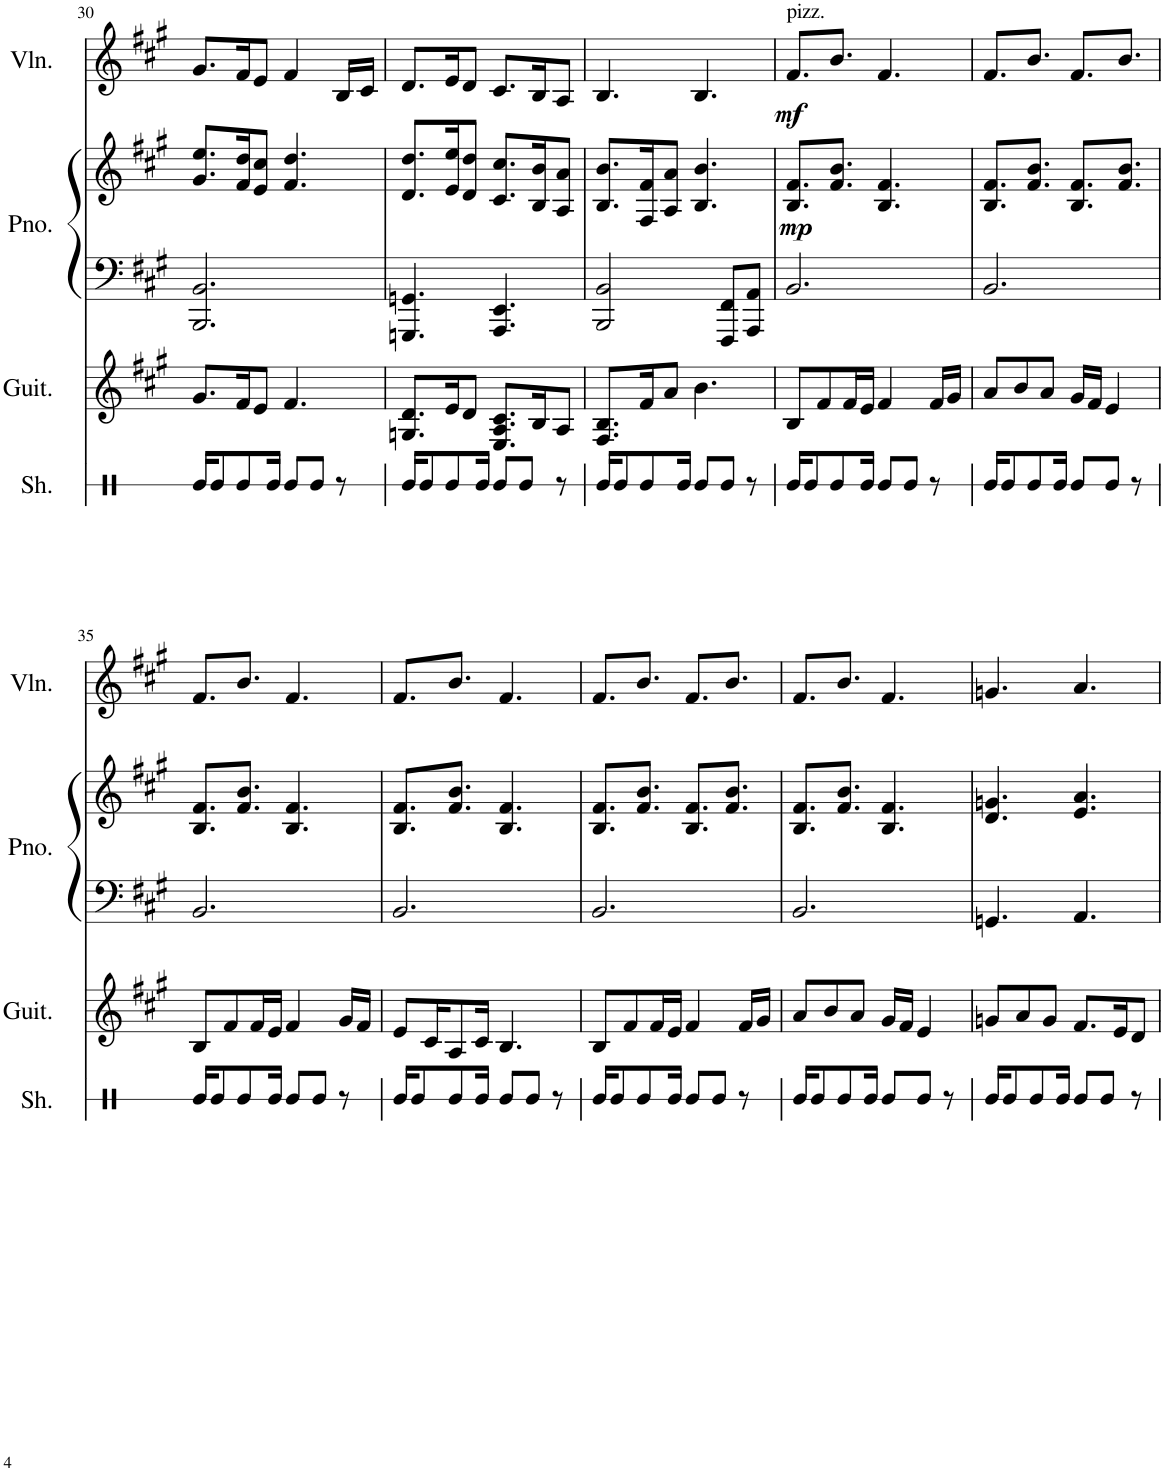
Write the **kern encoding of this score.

**kern	**kern	**kern	**kern	**kern	**dynam	**kern	**dynam
*part5	*part4	*part3	*part2	*part2	*part2	*part1	*part1
*staff6	*staff5	*staff4	*staff3	*staff2	*staff2/3	*staff1	*staff1
*I"Shaker	*I"Classical Guitar	*I"Classical Guitar	*I"Piano	*	*	*I"Violin	*
*I'Sh.	*I'Guit.	*I'Guit.	*I'Pno.	*	*	*I'Vln.	*
!!LO:PB:g=z
*clefX	*clefG2	*	*clefF4	*clefG2	*	*clefG2	*
*k[]	*k[f#c#g#]	*k[f#c#g#]	*k[f#c#g#]	*k[f#c#g#]	*	*k[f#c#g#]	*
*M6/8	*M6/8	*M6/8	*M6/8	*M6/8	*	*M6/8	*
=30	=30	=30	=30	=30	=30	=30	=30
16Re/KL	8.g#/L	8.g#\L	2.BBB/ 2.BB/	8.g#/ 8.ee/L	.	8.g#/L	.
8Re/	.	.	.	.	.	.	.
8Re/	16f#/K	16f#\K	.	16f#/ 16dd/K	.	16f#/K	.
.	8e/J	8e\J	.	8e/ 8cc#/J	.	8e/J	.
16Re/Jk	.	.	.	.	.	.	.
8Re/L	4.f#/	4.f#	.	4.f#/ 4.dd/	.	4f#/	.
8Re/J	.	.	.	.	.	.	.
8r	.	.	.	.	.	16B/LL	.
.	.	.	.	.	.	16c#/JJ	.
=31	=31	=31	=31	=31	=31	=31	=31
16Re/KL	8.Gn/ 8.d/L	8.Gn\ 8.d\L	4.GGGn/ 4.GGn/	8.d/ 8.dd/L	.	8.d/L	.
8Re/	.	.	.	.	.	.	.
8Re/	16e/K	16e\K	.	16e/ 16ee/K	.	16e/K	.
.	8d/J	8d\J	.	8d/ 8dd/J	.	8d/J	.
16Re/Jk	.	.	.	.	.	.	.
8Re/L	8.E/ 8.A/ 8.c#/L	8.E\ 8.A\ 8.c#\L	4.AAA/ 4.EE/	8.c#/ 8.cc#/L	.	8.c#/L	.
8Re/J	.	.	.	.	.	.	.
.	16B/K	16B\K	.	16B/ 16b/K	.	16B/K	.
8r	8A/J	8A\J	.	8A/ 8a/J	.	8A/J	.
=32	=32	=32	=32	=32	=32	=32	=32
16Re/KL	8.F#/ 8.B/L	8.F#\ 8.B\L	2BBB/ 2BB/	8.B/ 8.b/L	.	4.B/	.
8Re/	.	.	.	.	.	.	.
8Re/	16f#/K	16f#\K	.	16F#/ 16f#/K	.	.	.
.	8a/J	8a\J	.	8A/ 8a/J	.	.	.
16Re/Jk	.	.	.	.	.	.	.
8Re/L	4.b\	4.b	.	4.B/ 4.b/	.	4.B/	.
8Re/J	.	.	8FFF#/ 8FF#/L	.	.	.	.
8r	.	.	8AAA/ 8AA/J	.	.	.	.
=33	=33	=33	=33	=33	=33	=33	=33
!	!	!	!	!	!	!LO:TX:a:t=pizz.	!
!	!	!	!	!	!LO:DY:b	!	!LO:DY:b
16Re/KL	8B/L	8B\L	2.BB/	8.B/ 8.f#/L	mp	8.f#/L	mf
8Re/	.	.	.	.	.	.	.
.	8f#/	8f#\	.	.	.	.	.
8Re/	.	.	.	8.f#/ 8.b/J	.	8.b/J	.
.	16f#/L	16f#\L	.	.	.	.	.
16Re/Jk	16e/JJ	16e\JJ	.	.	.	.	.
8Re/L	4f#/	4f#	.	4.B/ 4.f#/	.	4.f#/	.
8Re/J	.	.	.	.	.	.	.
8r	16f#/LL	16f#\LL	.	.	.	.	.
.	16g#/JJ	16g#\JJ	.	.	.	.	.
=34	=34	=34	=34	=34	=34	=34	=34
16Re/KL	8a/L	8a\L	2.BB/	8.B/ 8.f#/L	.	8.f#/L	.
8Re/	.	.	.	.	.	.	.
.	8b/	8b\	.	.	.	.	.
8Re/	.	.	.	8.f#/ 8.b/J	.	8.b/J	.
.	8a/J	8a\J	.	.	.	.	.
16Re/Jk	.	.	.	.	.	.	.
8Re/L	16g#/LL	16g#\LL	.	8.B/ 8.f#/L	.	8.f#/L	.
.	16f#/JJ	16f#\JJ	.	.	.	.	.
8Re/J	4e/	4e	.	.	.	.	.
.	.	.	.	8.f#/ 8.b/J	.	8.b/J	.
8r	.	.	.	.	.	.	.
!!LO:LB:g=z
=35	=35	=35	=35	=35	=35	=35	=35
16Re/KL	8B/L	8B\L	2.BB/	8.B/ 8.f#/L	.	8.f#/L	.
8Re/	.	.	.	.	.	.	.
.	8f#/	8f#\	.	.	.	.	.
8Re/	.	.	.	8.f#/ 8.b/J	.	8.b/J	.
.	16f#/L	16f#\L	.	.	.	.	.
16Re/Jk	16e/JJ	16e\JJ	.	.	.	.	.
8Re/L	4f#/	4f#	.	4.B/ 4.f#/	.	4.f#/	.
8Re/J	.	.	.	.	.	.	.
8r	16g#/LL	16g#\LL	.	.	.	.	.
.	16f#/JJ	16f#\JJ	.	.	.	.	.
=36	=36	=36	=36	=36	=36	=36	=36
16Re/KL	8e/L	8e\L	2.BB/	8.B/ 8.f#/L	.	8.f#/L	.
8Re/	.	.	.	.	.	.	.
.	16c#/K	16c#\K	.	.	.	.	.
8Re/	8A/	8A\	.	8.f#/ 8.b/J	.	8.b/J	.
16Re/Jk	16c#/Jk	16c#\Jk	.	.	.	.	.
8Re/L	4.B/	4.B	.	4.B/ 4.f#/	.	4.f#/	.
8Re/J	.	.	.	.	.	.	.
8r	.	.	.	.	.	.	.
=37	=37	=37	=37	=37	=37	=37	=37
16Re/KL	8B/L	8B\L	2.BB/	8.B/ 8.f#/L	.	8.f#/L	.
8Re/	.	.	.	.	.	.	.
.	8f#/	8f#\	.	.	.	.	.
8Re/	.	.	.	8.f#/ 8.b/J	.	8.b/J	.
.	16f#/L	16f#\L	.	.	.	.	.
16Re/Jk	16e/JJ	16e\JJ	.	.	.	.	.
8Re/L	4f#/	4f#	.	8.B/ 8.f#/L	.	8.f#/L	.
8Re/J	.	.	.	.	.	.	.
.	.	.	.	8.f#/ 8.b/J	.	8.b/J	.
8r	16f#/LL	16f#\LL	.	.	.	.	.
.	16g#/JJ	16g#\JJ	.	.	.	.	.
=38	=38	=38	=38	=38	=38	=38	=38
16Re/KL	8a/L	8a\L	2.BB/	8.B/ 8.f#/L	.	8.f#/L	.
8Re/	.	.	.	.	.	.	.
.	8b/	8b\	.	.	.	.	.
8Re/	.	.	.	8.f#/ 8.b/J	.	8.b/J	.
.	8a/J	8a\J	.	.	.	.	.
16Re/Jk	.	.	.	.	.	.	.
8Re/L	16g#/LL	16g#\LL	.	4.B/ 4.f#/	.	4.f#/	.
.	16f#/JJ	16f#\JJ	.	.	.	.	.
8Re/J	4e/	4e	.	.	.	.	.
8r	.	.	.	.	.	.	.
=39	=39	=39	=39	=39	=39	=39	=39
16Re/KL	8gn/L	8gn\L	4.GGn/	4.d/ 4.gn/	.	4.gn/	.
8Re/	.	.	.	.	.	.	.
.	8a/	8a\	.	.	.	.	.
8Re/	.	.	.	.	.	.	.
.	8g/J	8g\J	.	.	.	.	.
16Re/Jk	.	.	.	.	.	.	.
8Re/L	8.f#/L	8.f#\L	4.AA/	4.e/ 4.a/	.	4.a/	.
8Re/J	.	.	.	.	.	.	.
.	16e/K	16e\K	.	.	.	.	.
8r	8d/J	8d\J	.	.	.	.	.
=	=	=	=	=	=	=	=
*-	*-	*-	*-	*-	*-	*-	*-
